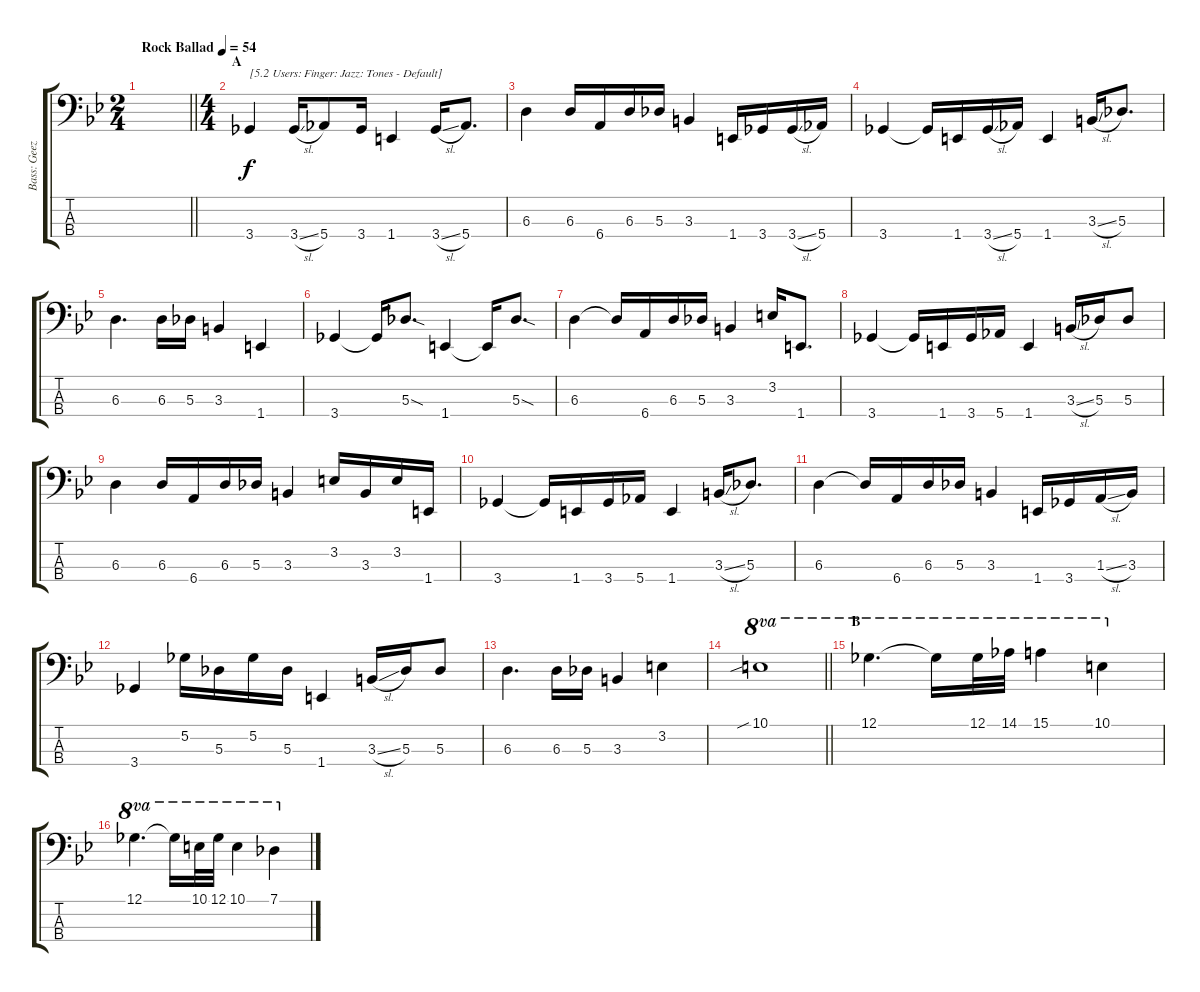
\track ("Bass: Geezer" "Bass: Geez") {instrument electricbassfinger}
\staff {score tabs}
\tuning (Gb2 Db2 Ab1 Eb1) {hide}
\ts (2 4)
\tempo (54 "Rock Ballad")
\clef f4
\barLineRight lightlight
\ks bb
|
\ts (4 4)
\section ("" "A")
3.4.4{txt "[5.2 Users: Finger: Jazz: Tones - Default]"} 3.4{sl}.16 5.4.8 3.4.16 1.4.4 3.4{sl}.16 5.4.8{d} |
6.3.4 6.3.16 6.4.16 6.3.16 5.3.16 3.3.4 1.4.16 3.4.16 3.4{sl}.16 5.4.16 |
3.4.4 3.4{t}.16 1.4.16 3.4{sl}.16 5.4.16 1.4.4 3.3{sl}.16 5.3.8{d} |
6.3.4{d} 6.3.16 5.3.16 3.3.4 1.4.4 |
3.4.4 3.4{t}.16 5.3{sod}.8{d} 1.4.4 1.4{t}.16 5.3{sod}.8{d} |
6.3.4 6.3{t}.16 6.4.16 6.3.16 5.3.16 3.3.4 3.2.16 1.4.8{d} |
3.4.4 3.4{t}.16 1.4.16 3.4.16 5.4.16 1.4.4 3.3{sl}.16 5.3.16 5.3.8 |
6.3.4 6.3.16 6.4.16 6.3.16 5.3.16 3.3.4 3.2.16 3.3.16 3.2.16 1.4.16 |
3.4.4 3.4{t}.16 1.4.16 3.4.16 5.4.16 1.4.4 3.3{sl}.16 5.3.8{d} |
6.3.4 6.3{t}.16 6.4.16 6.3.16 5.3.16 3.3.4 1.4.16 3.4.16 1.3{sl}.16 3.3.16 |
3.4.4 5.2.16 5.3.16 5.2.16 5.3.16 1.4.4 3.3{sl}.16 5.3.16 5.3.8 |
6.3.4{d} 6.3.16 5.3.16 3.3.4 3.2.4 |
\barLineRight lightlight
10.1{sib}.1{ot 8va} |
\section ("" "B")
12.1.4{d ot 8va} 12.1{t}.16{ot 8va} 12.1.32{ot 8va} 14.1.32{ot 8va} 15.1.4{ot 8va} 10.1.4{ot 8va} |
12.1.4{d ot 8va} 12.1{t}.16{ot 8va} 10.1.32{ot 8va} 12.1.32{ot 8va} 10.1.4{ot 8va} 7.1.4{ot 8va}
